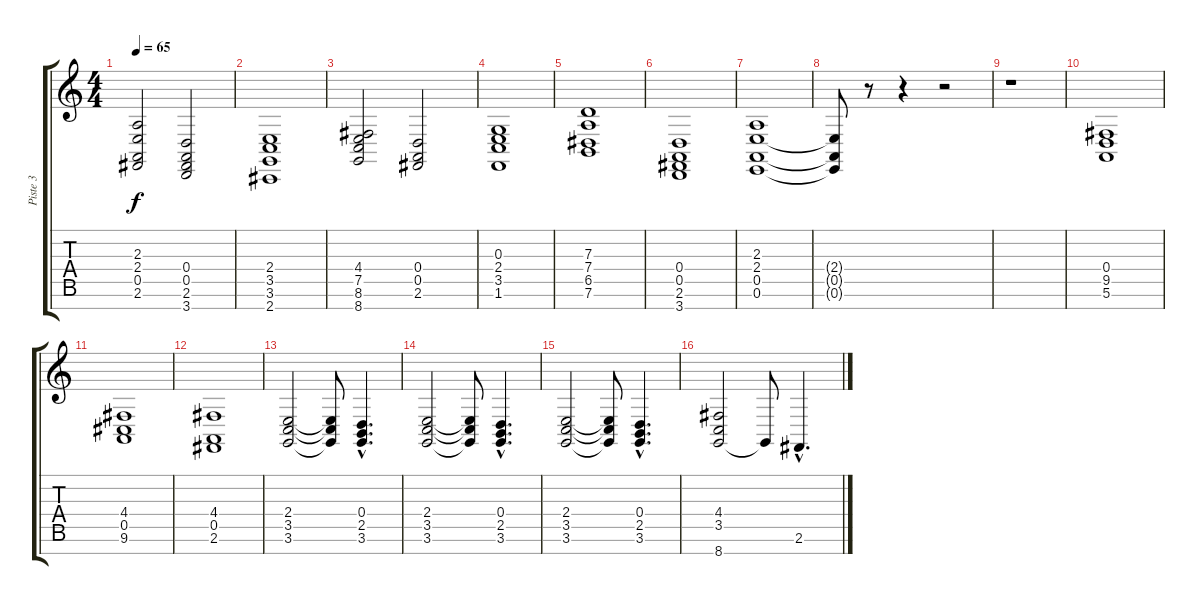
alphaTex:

\track ("Piste 3" "Piste 3") {instrument synthstrings1}
\staff {score tabs}
\tuning (E4 B3 G3 D3 A2 E2 B1) {hide}
\ts (4 4)
\tempo 65
\clef g2
\ks c
(2.3 2.4 0.5 2.6).2{dy f} (0.4 0.5 2.6 3.7).2 |
(2.4 3.5 3.6 2.7).1 |
(4.4 7.5 8.6 8.7).2 (0.4 0.5 2.6).2 |
(0.3 2.4 3.5 1.6).1 |
(7.3 7.4 6.5 7.6).1 |
(0.4 0.5 2.6 3.7).1 |
(2.3 2.4 0.5 0.6).1 |
(2.4{t} 0.5{t} 0.6{t}).8 r.8 r.4 r.2 |
r.1 |
(0.4 9.5 5.6).1 |
(4.4 0.5 9.6).1 |
(4.4 0.5 2.6).1 |
(2.4 3.5 3.6).2 (2.4{t} 3.5{t} 3.6{t}).8 (0.4{hac} 2.5{hac} 3.6{hac}).4{d} |
(2.4 3.5 3.6).2 (2.4{t} 3.5{t} 3.6{t}).8 (0.4{hac} 2.5{hac} 3.6{hac}).4{d} |
(2.4 3.5 3.6).2 (2.4{t} 3.5{t} 3.6{t}).8 (0.4{hac} 2.5{hac} 3.6{hac}).4{d} |
(4.4 3.5 8.7).2 8.7{t}.8 2.6{hac}.4{d}
